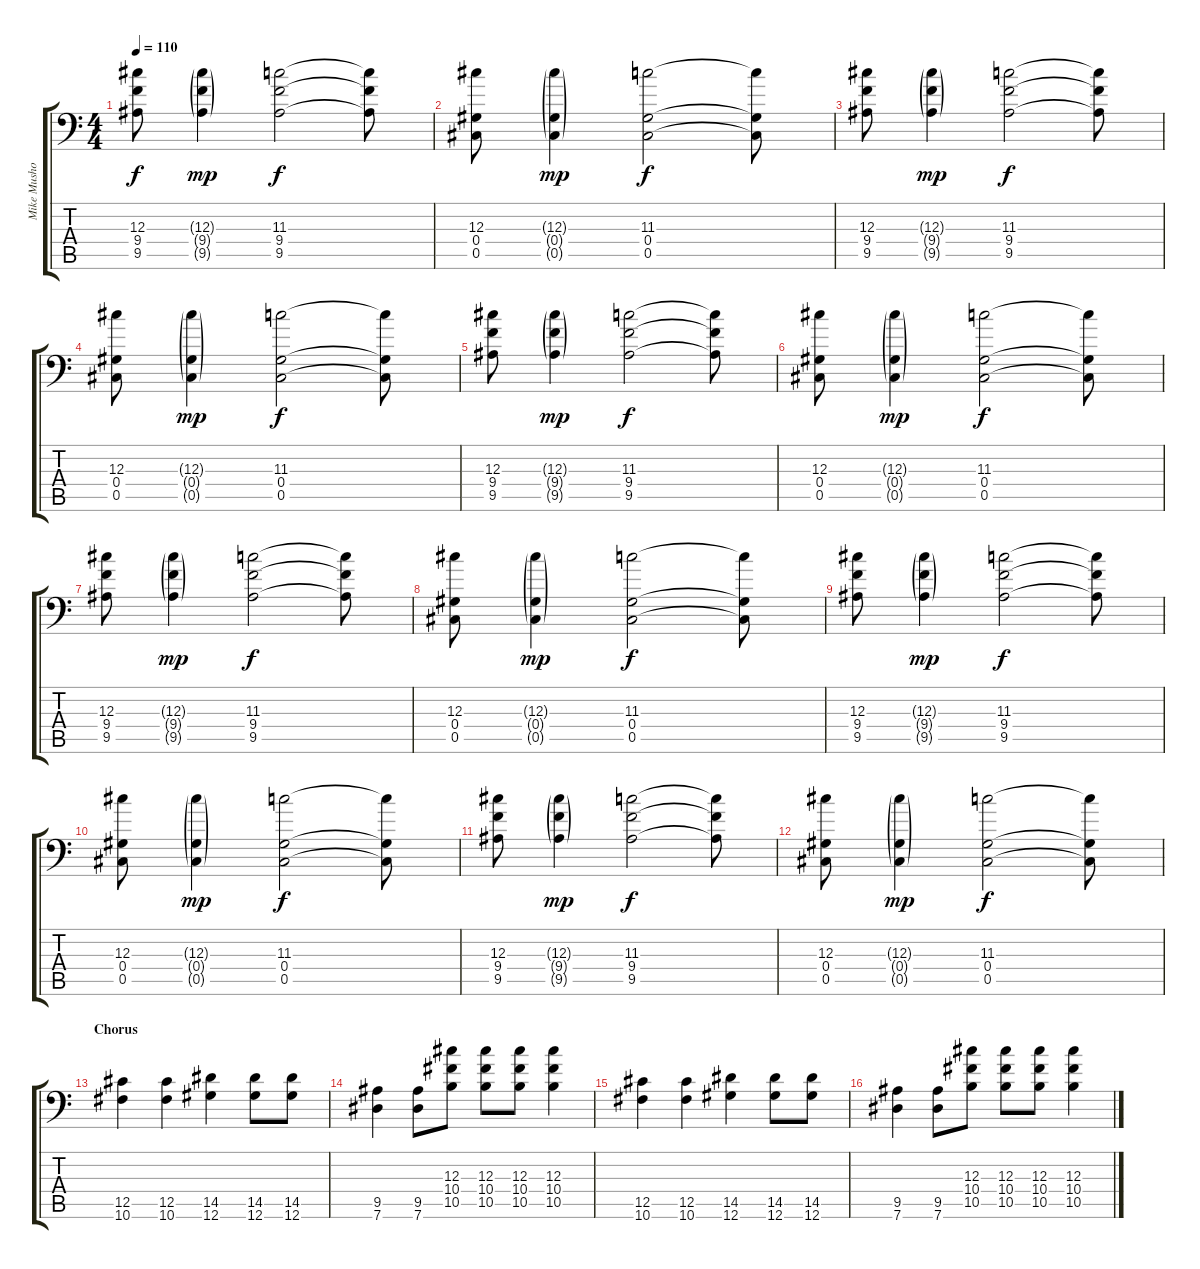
\track ("Mike Mushok Fills" "Mike Musho") {instrument electricguitarclean}
\staff {score tabs}
\tuning (Bb3 Gb3 Db3 Ab2 Db2 Ab1) {hide}
\ts (4 4)
\tempo 110
\clef f4
\ks c
(12.3 9.4 9.5).8{dy f} (12.3{g} 9.4{g} 9.5{g}).4{dy mp} (11.3 9.4 9.5).2{dy f} (11.3{t} 9.4{t} 9.5{t}).8 |
(12.3 0.4 0.5).8 (12.3{g} 0.4{g} 0.5{g}).4{dy mp} (11.3 0.4 0.5).2{dy f} (11.3{t} 0.4{t} 0.5{t}).8 |
(12.3 9.4 9.5).8 (12.3{g} 9.4{g} 9.5{g}).4{dy mp} (11.3 9.4 9.5).2{dy f} (11.3{t} 9.4{t} 9.5{t}).8 |
(12.3 0.4 0.5).8 (12.3{g} 0.4{g} 0.5{g}).4{dy mp} (11.3 0.4 0.5).2{dy f} (11.3{t} 0.4{t} 0.5{t}).8 |
(12.3 9.4 9.5).8 (12.3{g} 9.4{g} 9.5{g}).4{dy mp} (11.3 9.4 9.5).2{dy f} (11.3{t} 9.4{t} 9.5{t}).8 |
(12.3 0.4 0.5).8 (12.3{g} 0.4{g} 0.5{g}).4{dy mp} (11.3 0.4 0.5).2{dy f} (11.3{t} 0.4{t} 0.5{t}).8 |
(12.3 9.4 9.5).8 (12.3{g} 9.4{g} 9.5{g}).4{dy mp} (11.3 9.4 9.5).2{dy f} (11.3{t} 9.4{t} 9.5{t}).8 |
(12.3 0.4 0.5).8 (12.3{g} 0.4{g} 0.5{g}).4{dy mp} (11.3 0.4 0.5).2{dy f} (11.3{t} 0.4{t} 0.5{t}).8 |
(12.3 9.4 9.5).8 (12.3{g} 9.4{g} 9.5{g}).4{dy mp} (11.3 9.4 9.5).2{dy f} (11.3{t} 9.4{t} 9.5{t}).8 |
(12.3 0.4 0.5).8 (12.3{g} 0.4{g} 0.5{g}).4{dy mp} (11.3 0.4 0.5).2{dy f} (11.3{t} 0.4{t} 0.5{t}).8 |
(12.3 9.4 9.5).8 (12.3{g} 9.4{g} 9.5{g}).4{dy mp} (11.3 9.4 9.5).2{dy f} (11.3{t} 9.4{t} 9.5{t}).8 |
(12.3 0.4 0.5).8 (12.3{g} 0.4{g} 0.5{g}).4{dy mp} (11.3 0.4 0.5).2{dy f} (11.3{t} 0.4{t} 0.5{t}).8 |
\section ("" "Chorus")
(12.5 10.6).4{volume 15 instrument distortionguitar} (12.5 10.6).4 (14.5 12.6).4 (14.5 12.6).8 (14.5 12.6).8 |
(9.5 7.6).4 (9.5 7.6).8 (12.3 10.4 10.5).8 (12.3 10.4 10.5).8 (12.3 10.4 10.5).8 (12.3 10.4 10.5).4 |
(12.5 10.6).4 (12.5 10.6).4 (14.5 12.6).4 (14.5 12.6).8 (14.5 12.6).8 |
(9.5 7.6).4 (9.5 7.6).8 (12.3 10.4 10.5).8 (12.3 10.4 10.5).8 (12.3 10.4 10.5).8 (12.3 10.4 10.5).4
